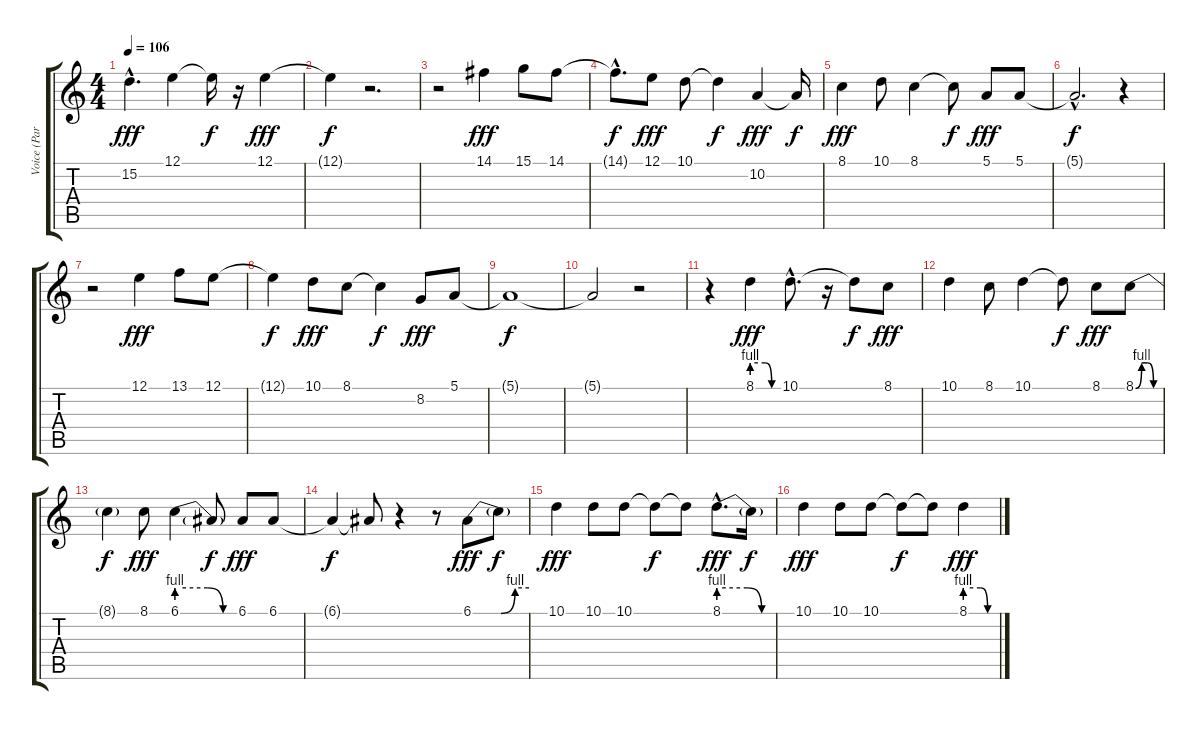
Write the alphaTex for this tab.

\track ("Voice (Part II)" "Voice (Par") {instrument panflute}
\staff {score tabs}
\tuning (E4 B3 G3 D3 A2 E2) {hide}
\ts (4 4)
\tempo 106
\clef g2
\ks c
15.2{hac}.4{d dy fff} 12.1.4 12.1{t}.16{dy f} r.16 12.1.4{dy fff} |
12.1{t}.4{dy f} r.2{d} |
r.2 14.1.4{dy fff} 15.1.8 14.1.8 |
14.1{hac t}.8{d dy f} 12.1.8{dy fff} 10.1.8 10.1{t}.4{dy f} 10.2.4{dy fff} 10.2{t}.16{dy f} |
8.1.4{dy fff} 10.1.8 8.1.4 8.1{t}.8{dy f} 5.1.8{dy fff} 5.1.8 |
5.1{hac t}.2{d dy f} r.4 |
r.2 12.1.4{dy fff} 13.1.8 12.1.8 |
12.1{t}.4{dy f} 10.1.8{dy fff} 8.1.8 8.1{t}.4{dy f} 8.2.8{dy fff} 5.1.8 |
5.1{t}.1{dy f} |
5.1{t}.2 r.2 |
r.4 8.1{be (custom 0 4 30 4 45 0 60 0)}.4{dy fff} 10.1{hac}.8{d} r.16 10.1{t}.8{dy f} 8.1.8{dy fff} |
10.1.4 8.1.8 10.1.4 10.1{t}.8{dy f} 8.1.8{dy fff} 8.1{be (custom 0 0 15 4 30 4 45 0 60 0)}.8 |
8.1{t}.4{dy f} 8.1.8{dy fff} 6.1{be (custom 0 4 30 4 45 0 60 0)}.4 6.1{t}.8{dy f} 6.1.8{dy fff} 6.1.8 |
6.1{t}.4{dy f} 6.1{t}.8 r.4 r.8 6.1{be (custom 0 0 16 0 30 0 45 4 60 4)}.8{dy fff} 6.1{t}.8{dy f} |
10.1.4{dy fff} 10.1.8 10.1.8 10.1{t}.8{dy f} 10.1{t}.8 8.1{be (custom 0 4 30 4 45 0 60 0) hac}.8{d dy fff} 8.1{t}.16{dy f} |
10.1.4{dy fff} 10.1.8 10.1.8 10.1{t}.8{dy f} 10.1{t}.8 8.1{be (custom 0 4 30 4 44 0 60 0)}.4{dy fff}
